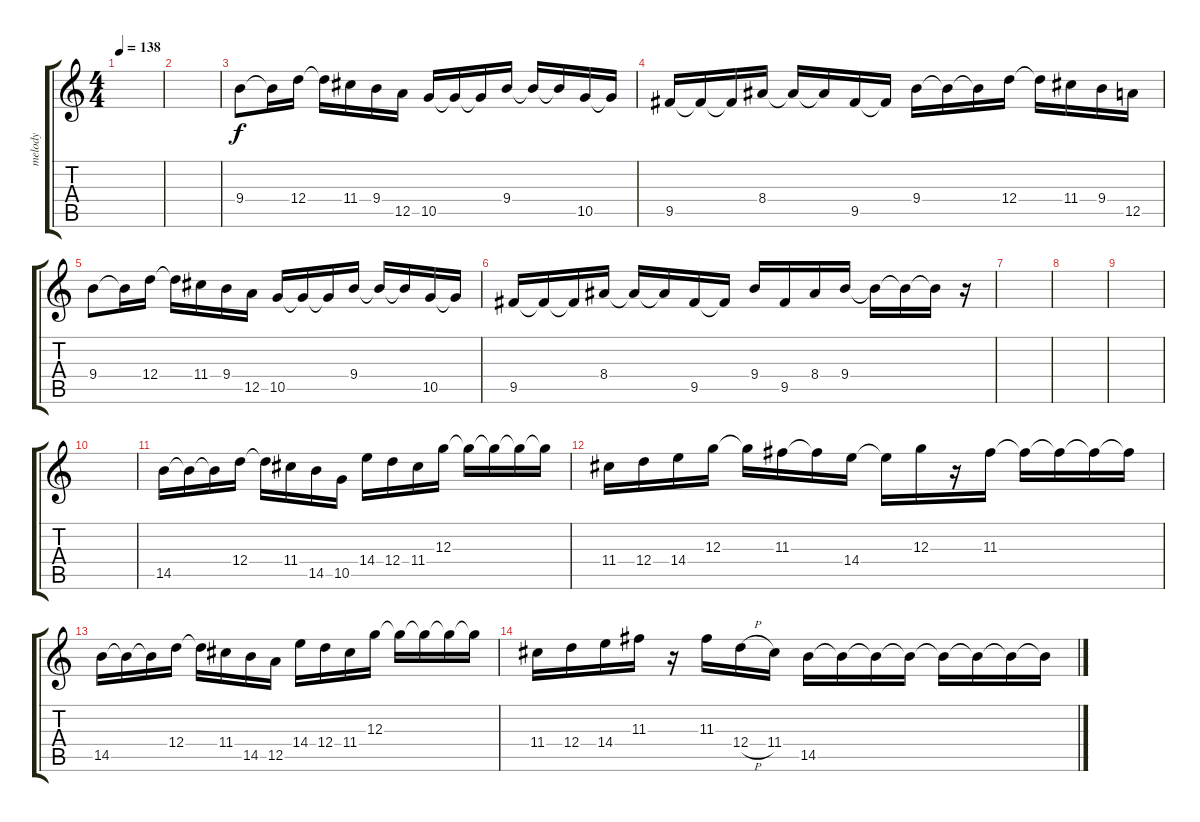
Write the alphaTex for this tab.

\track ("melody" "melody") {instrument overdrivenguitar}
\staff {score tabs}
\tuning (E4 B3 G3 D3 A2 E2) {hide}
\ts (4 4)
\tempo 138
\clef g2
\ks c
|
|
9.4.8 9.4{t}.16 12.4.16 12.4{t}.16 11.4.16 9.4.16 12.5.16 10.5.16 10.5{t}.16 10.5{t}.16 9.4.16 9.4{t}.16 9.4{t}.16 10.5.16 10.5{t}.16 |
9.5.16 9.5{t}.16 9.5{t}.16 8.4.16 8.4{t}.16 8.4{t}.16 9.5.16 9.5{t}.16 9.4.16 9.4{t}.16 9.4{t}.16 12.4.16 12.4{t}.16 11.4.16 9.4.16 12.5.16 |
9.4.8 9.4{t}.16 12.4.16 12.4{t}.16 11.4.16 9.4.16 12.5.16 10.5.16 10.5{t}.16 10.5{t}.16 9.4.16 9.4{t}.16 9.4{t}.16 10.5.16 10.5{t}.16 |
9.5.16 9.5{t}.16 9.5{t}.16 8.4.16 8.4{t}.16 8.4{t}.16 9.5.16 9.5{t}.16 9.4.16 9.5.16 8.4.16 9.4.16 9.4{t}.16 9.4{t}.16 9.4{t}.16 r.16 |
|
|
|
|
14.5.16 14.5{t}.16 14.5{t}.16 12.4.16 12.4{t}.16 11.4.16 14.5.16 10.5.16 14.4.16 12.4.16 11.4.16 12.3.16 12.3{t}.16 12.3{t}.16 12.3{t}.16 12.3{t}.16 |
11.4.16 12.4.16 14.4.16 12.3.16 12.3{t}.16 11.3.16 11.3{t}.16 14.4.16 14.4{t}.16 12.3.16 r.16 11.3.16 11.3{t}.16 11.3{t}.16 11.3{t}.16 11.3{t}.16 |
14.5.16 14.5{t}.16 14.5{t}.16 12.4.16 12.4{t}.16 11.4.16 14.5.16 12.5.16 14.4.16 12.4.16 11.4.16 12.3.16 12.3{t}.16 12.3{t}.16 12.3{t}.16 12.3{t}.16 |
11.4.16 12.4.16 14.4.16 11.3.16 r.16 11.3.16 12.4{h}.16 11.4.16 14.5.16 14.5{t}.16 14.5{t}.16 14.5{t}.16 14.5{t}.16 14.5{t}.16 14.5{t}.16 14.5{t}.16
